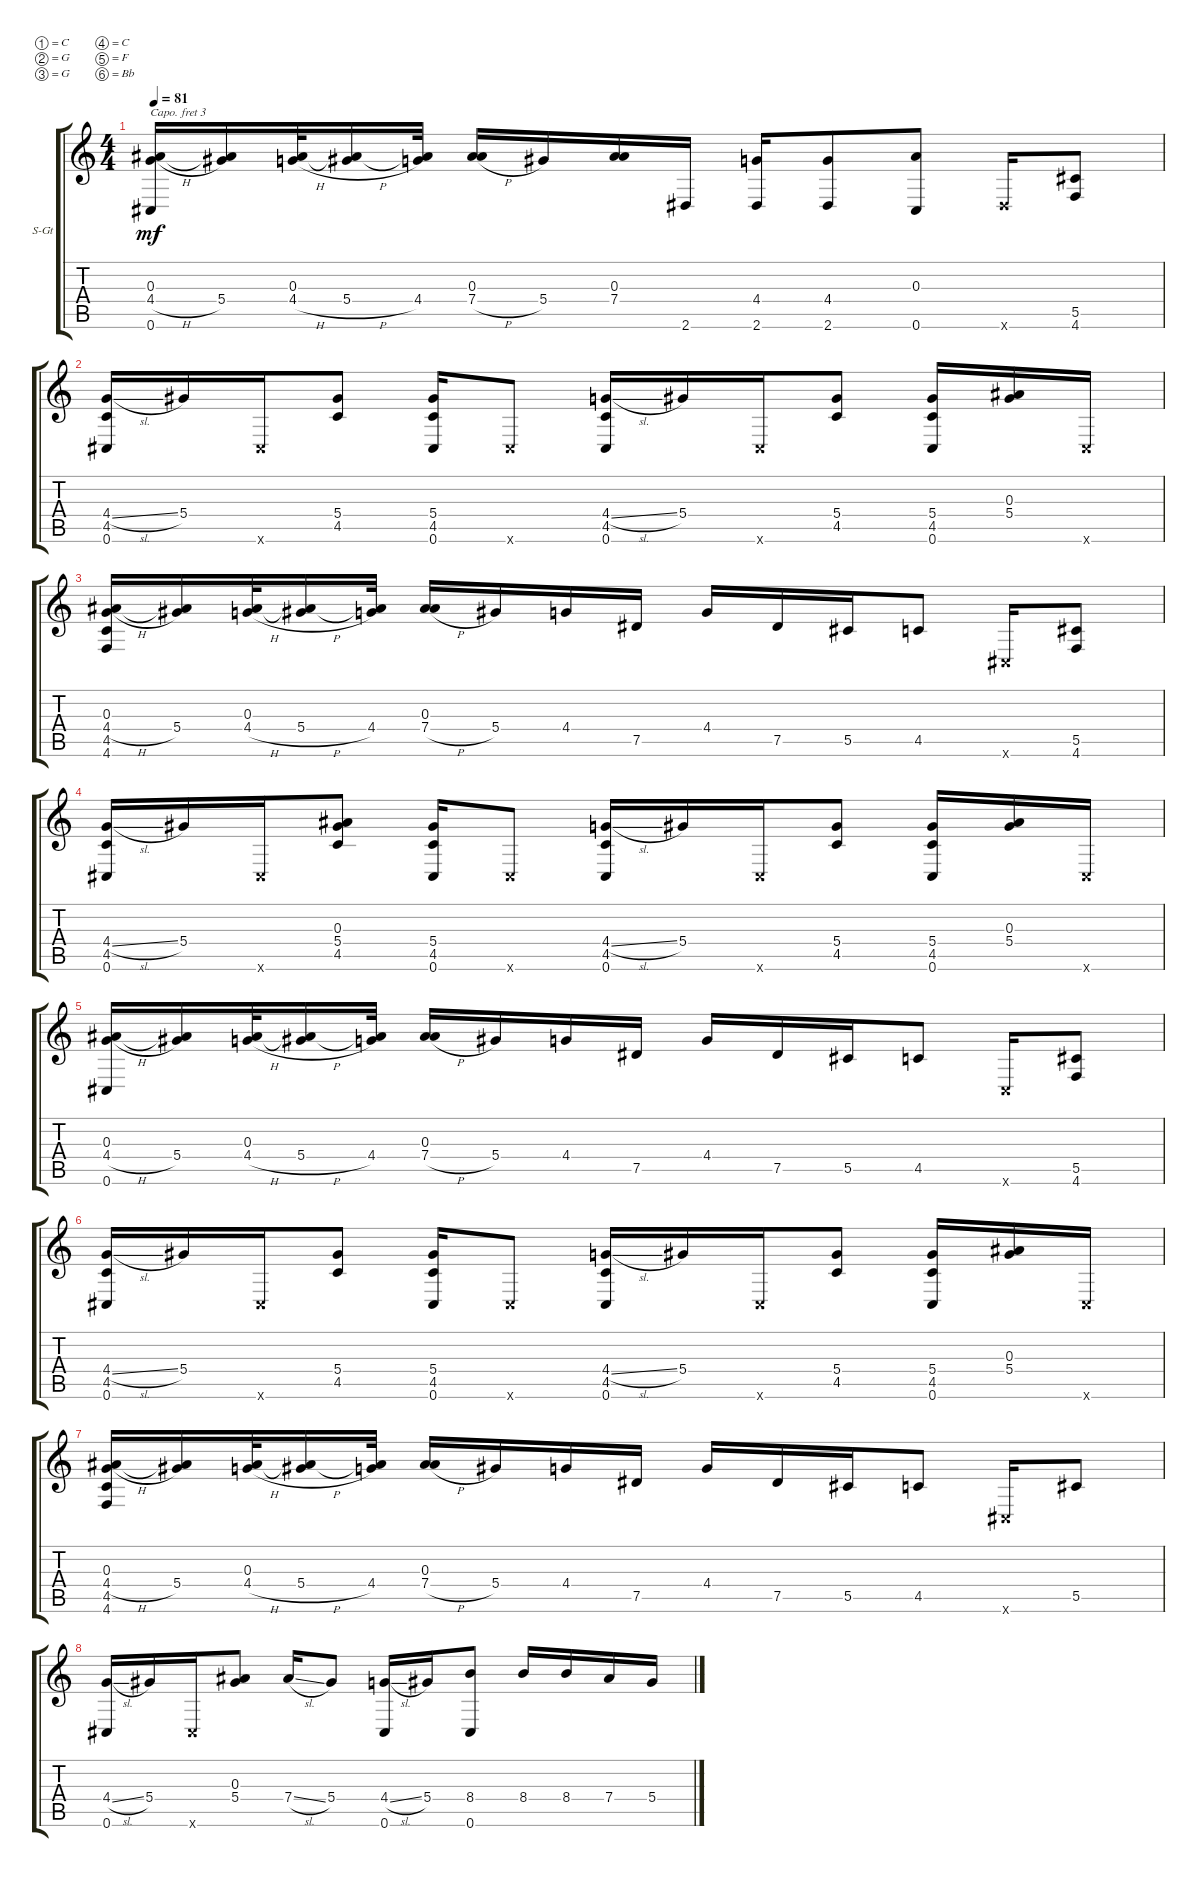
\defaultSystemsLayout 4
\bracketExtendMode groupsimilarinstruments
\firstSystemTrackNameOrientation horizontal
\otherSystemsTrackNameOrientation horizontal
\track ("Steel Guitar" "S-Gt") {instrument acousticguitarsteel}
\staff {score tabs}
\capo 3
\tuning (C4 G3 G3 C3 F2 Bb1)
\ts (4 4)
\tempo 81
\clef g2
\ks c
(4.4{h} 0.3 0.6).16{dy mf} (5.4 0.3{t}).16 (4.4{h} 0.3).32 (5.4{h} 0.3{t}).16 (4.4 0.3{t}).32 (7.4{h} 0.3).16 5.4.16 (7.4 0.3).16 2.6.16 (4.4 2.6).16 (2.6 4.4).8 (0.6 0.3).8 2.6{x}.16 (5.5 4.6).8 |
(0.6 4.4{sl} 4.5).16 5.4.16 0.6{x}.16 (5.4 4.5).8 (5.4 4.5 0.6).16 0.6{x}.8 (0.6 4.4{sl} 4.5).16 5.4.16 0.6{x}.16 (5.4 4.5).8 (5.4 4.5 0.6).16 (5.4 0.3).16 0.6{x}.16 |
(4.6 4.4{h} 0.3 4.5).16 (5.4 0.3{t}).16 (4.4{h} 0.3).32 (5.4{h} 0.3{t}).16 (4.4 0.3{t}).32 (7.4{h} 0.3).16 5.4.16 4.4.16 7.5.16 4.4.16 7.5.16 5.5.16 4.5.8 0.6{x}.16 (5.5 4.6).8 |
(0.6 4.4{sl} 4.5).16 5.4.16 0.6{x}.16 (5.4 4.5 0.3).8 (5.4 4.5 0.6).16 0.6{x}.8 (0.6 4.4{sl} 4.5).16 5.4.16 0.6{x}.16 (5.4 4.5).8 (5.4 4.5 0.6).16 (5.4 0.3).16 0.6{x}.16 |
(0.6 4.4{h} 0.3).16 (5.4 0.3{t}).16 (4.4{h} 0.3).32 (5.4{h} 0.3{t}).16 (4.4 0.3{t}).32 (7.4{h} 0.3).16 5.4.16 4.4.16 7.5.16 4.4.16 7.5.16 5.5.16 4.5.8 0.6{x}.16 (5.5 4.6).8 |
(0.6 4.4{sl} 4.5).16 5.4.16 0.6{x}.16 (5.4 4.5).8 (5.4 4.5 0.6).16 0.6{x}.8 (0.6 4.4{sl} 4.5).16 5.4.16 0.6{x}.16 (5.4 4.5).8 (5.4 4.5 0.6).16 (5.4 0.3).16 0.6{x}.16 |
(4.6 4.4{h} 0.3 4.5).16 (5.4 0.3{t}).16 (4.4{h} 0.3).32 (5.4{h} 0.3{t}).16 (4.4 0.3{t}).32 (7.4{h} 0.3).16 5.4.16 4.4.16 7.5.16 4.4.16 7.5.16 5.5.16 4.5.8 0.6{x}.16 5.5.8 |
(0.6 4.4{sl}).16 5.4.16 0.6{x}.16 (5.4 0.3).8 7.4{sl}.16 5.4.8 (0.6 4.4{sl}).16 5.4.16 (8.4 0.6).8 8.4.16 8.4.16 7.4.16 5.4.16
